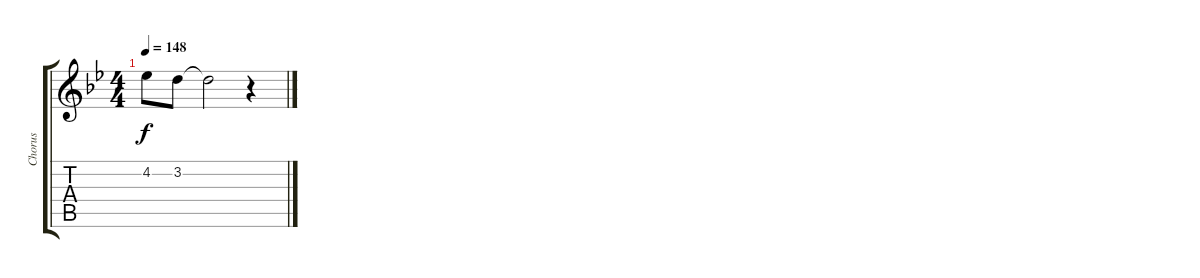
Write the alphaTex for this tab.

\track ("Chorus" "Chorus") {instrument acousticguitarnylon}
\staff {score tabs}
\tuning (E4 B3 G3 D3 A2 E2) {hide}
\ts (4 4)
\tempo 148
\clef g2
\ks bb
4.2.8{dy f} 3.2.8 3.2{t}.2 r.4
